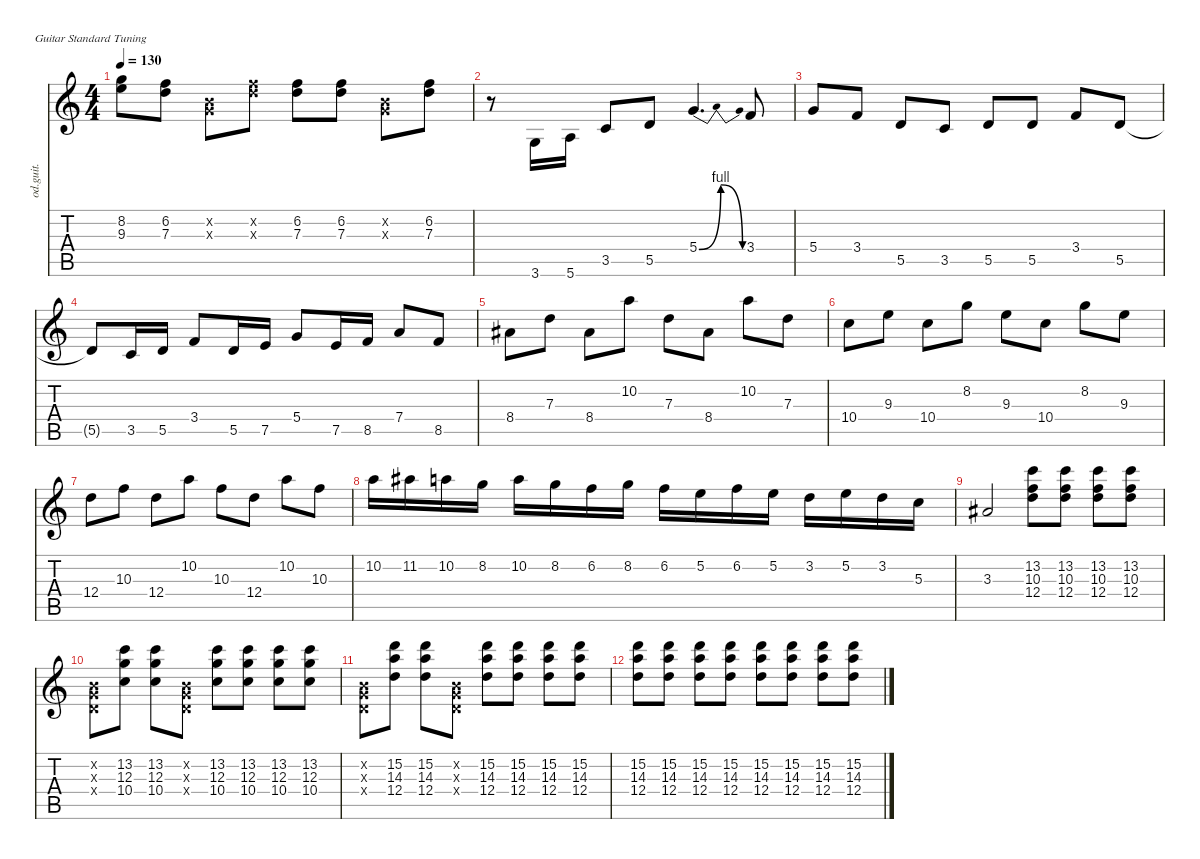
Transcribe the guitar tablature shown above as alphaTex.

\defaultSystemsLayout 4
\hideDynamics
\bracketExtendMode nobrackets
\otherSystemsTrackNameOrientation horizontal
\track ("Overdriven Guitar" "od.guit.") {instrument overdrivenguitar}
\staff {score tabs}
\tuning (E4 B3 G3 D3 A2 E2)
\ts (4 4)
\tempo 130
\clef g2
\ks c
(8.2{t} 9.3{t}).8{dy mf beam Down} (7.3 6.2).8{beam Down} (0.3{x} 0.2{x}).8{beam Down} (7.3{x} 6.2{x}).8{beam Down} (7.3 6.2).8{beam Down} (7.3 6.2).8{beam Down} (0.3{x} 0.2{x}).8{beam Down} (7.3 6.2).8{beam Down} |
r.8{beam Down} 3.6.16{beam Up} 5.6.16{beam Up} 3.5.8{beam Up} 5.5.8{beam Up} 5.4{be (bendrelease 0 0 25.2 4 37.8 4 59.4 0)}.4{d beam Up} 3.4.8{beam Up} |
5.4.8{beam Up} 3.4.8{beam Up} 5.5.8{beam Up} 3.5.8{beam Up} 5.5.8{beam Up} 5.5.8{beam Up} 3.4.8{beam Up} 5.5.8{beam Up} |
5.5{t}.8{beam Up} 3.5.16{beam Up} 5.5.16{beam Up} 3.4.8{beam Up} 5.5.16{beam Up} 7.5.16{beam Up} 5.4.8{beam Up} 7.5.16{beam Up} 8.5.16{beam Up} 7.4.8{beam Up} 8.5.8{beam Up} |
8.4{acc #}.8{beam Down} 7.3.8{beam Down} 8.4{acc #}.8{beam Down} 10.2.8{beam Down} 7.3.8{beam Down} 8.4{acc #}.8{beam Down} 10.2.8{beam Down} 7.3.8{beam Down} |
10.4.8{beam Down} 9.3.8{beam Down} 10.4.8{beam Down} 8.2.8{beam Down} 9.3.8{beam Down} 10.4.8{beam Down} 8.2.8{beam Down} 9.3.8{beam Down} |
12.4.8{beam Down} 10.3.8{beam Down} 12.4.8{beam Down} 10.2.8{beam Down} 10.3.8{beam Down} 12.4.8{beam Down} 10.2.8{beam Down} 10.3.8{beam Down} |
10.2.16{beam Down} 11.2{acc #}.16{beam Down} 10.2.16{beam Down} 8.2.16{beam Down} 10.2.16{beam Down} 8.2.16{beam Down} 6.2.16{beam Down} 8.2.16{beam Down} 6.2.16{beam Down} 5.2.16{beam Down} 6.2.16{beam Down} 5.2.16{beam Down} 3.2.16{beam Down} 5.2.16{beam Down} 3.2.16{beam Down} 5.3.16{beam Down} |
3.3{acc #}.2{beam Up} (10.3 13.2 12.4).8{beam Down} (10.3 13.2 12.4).8{beam Down} (10.3 13.2 12.4).8{beam Down} (10.3 13.2 12.4).8{beam Down} |
(0.2{x} 0.3{x} 0.4{x}).8{beam Down} (12.3 13.2 10.4).8{beam Down} (12.3 13.2 10.4).8{beam Down} (0.2{x} 0.3{x} 0.4{x}).8{beam Down} (12.3 13.2 10.4).8{beam Down} (12.3 13.2 10.4).8{beam Down} (12.3 13.2 10.4).8{beam Down} (12.3 13.2 10.4).8{beam Down} |
(0.2{x} 0.3{x} 0.4{x}).8{beam Down} (15.2 14.3 12.4).8{beam Down} (15.2 14.3 12.4).8{beam Down} (0.2{x} 0.3{x} 0.4{x}).8{beam Down} (15.2 14.3 12.4).8{beam Down} (15.2 14.3 12.4).8{beam Down} (15.2 14.3 12.4).8{beam Down} (15.2 14.3 12.4).8{beam Down} |
(15.2 14.3 12.4).8{beam Down} (15.2 14.3 12.4).8{beam Down} (15.2 14.3 12.4).8{beam Down} (15.2 14.3 12.4).8{beam Down} (15.2 14.3 12.4).8{beam Down} (15.2 14.3 12.4).8{beam Down} (15.2 14.3 12.4).8{beam Down} (15.2 14.3 12.4).8{beam Down}
